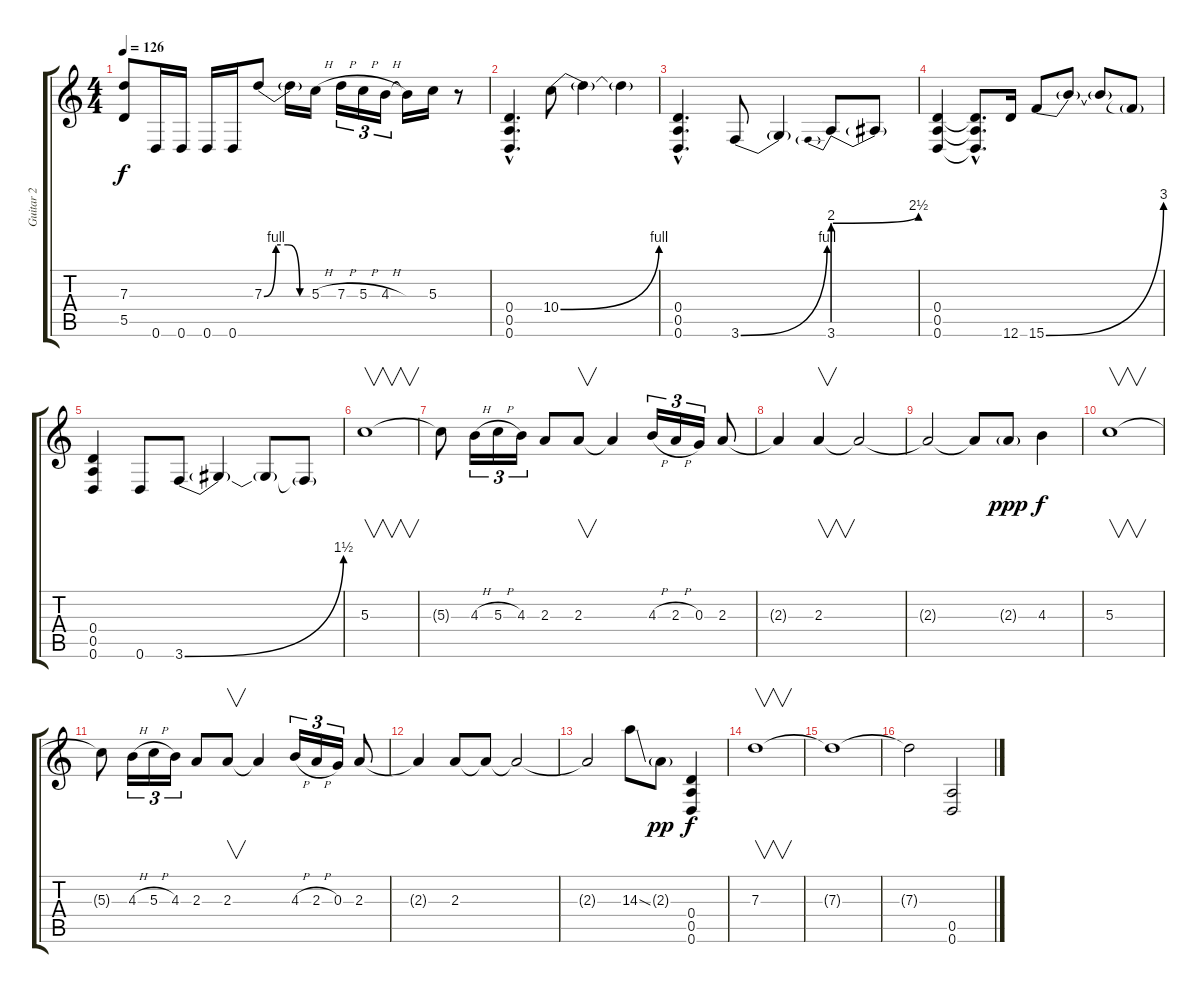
\track ("Guitar 2" "Guitar 2") {instrument distortionguitar}
\staff {score tabs}
\tuning (E4 B3 G3 D3 A2 D2) {hide}
\ts (4 4)
\tempo 126
\clef g2
\ks c
(7.3 5.5).8{dy f} 0.6.16 0.6.16 0.6.16 0.6.16 7.3{be (custom 0 0 15 4 30 4 45 0 60 0)}.8 7.3{t}.16 5.3{h}.16 7.3{h}.16{tu (3 2)} 5.3{h}.16{tu (3 2)} 4.3{h}.16{tu (3 2)} 4.3{t}.16 5.3.16 r.8 |
(0.4{hac} 0.5{hac} 0.6{hac}).4{d} 10.4{be (bend 0 0 60 4)}.8 10.4{t}.4 10.4{t}.4 |
(0.4{hac} 0.5{hac} 0.6{hac}).4{d} 3.6{be (bend 0 0 60 4)}.8 3.6{t}.4 3.6{be (prebendbend 0 8 60 10)}.8 3.6{t}.8 |
(0.4 0.5 0.6).4 (0.4{hac t} 0.5{hac t} 0.6{hac t}).8{d} 12.6.16 15.6{be (bend 0 0 60 12)}.8 15.6{t}.8 15.6{t}.8 15.6{t}.8 |
(0.4 0.5 0.6).4 0.6.8 3.6{be (bend 0 0 60 6)}.8 3.6{t}.4 3.6{t}.8 3.6{t}.8 |
5.3.1{v volume 16 balance 8} |
5.3{t}.8 4.3{h}.16{tu (3 2)} 5.3{h}.16{tu (3 2)} 4.3.16{tu (3 2)} 2.3.8 2.3.8{v} 2.3{t}.4 4.3{h}.16{tu (3 2)} 2.3{h}.16{tu (3 2)} 0.3.16{tu (3 2)} 2.3.8 |
2.3{t}.4 2.3.4{v} 2.3{t}.2 |
2.3{t}.2 2.3{t}.8 2.3{g}.8{dy ppp} 4.3.4{dy f} |
5.3.1{v} |
5.3{t}.8 4.3{h}.16{tu (3 2)} 5.3{h}.16{tu (3 2)} 4.3.16{tu (3 2)} 2.3.8 2.3.8{v} 2.3{t}.4 4.3{h}.16{tu (3 2)} 2.3{h}.16{tu (3 2)} 0.3.16{tu (3 2)} 2.3.8 |
2.3{t}.4 2.3.8 2.3{t}.8 2.3{t}.2 |
2.3{t}.2 14.3{ss}.8 2.3{g}.8{dy pp} (0.4 0.5 0.6).4{dy f} |
7.3.1{v} |
7.3{t}.1 |
7.3{t}.2 (0.5 0.6).2
